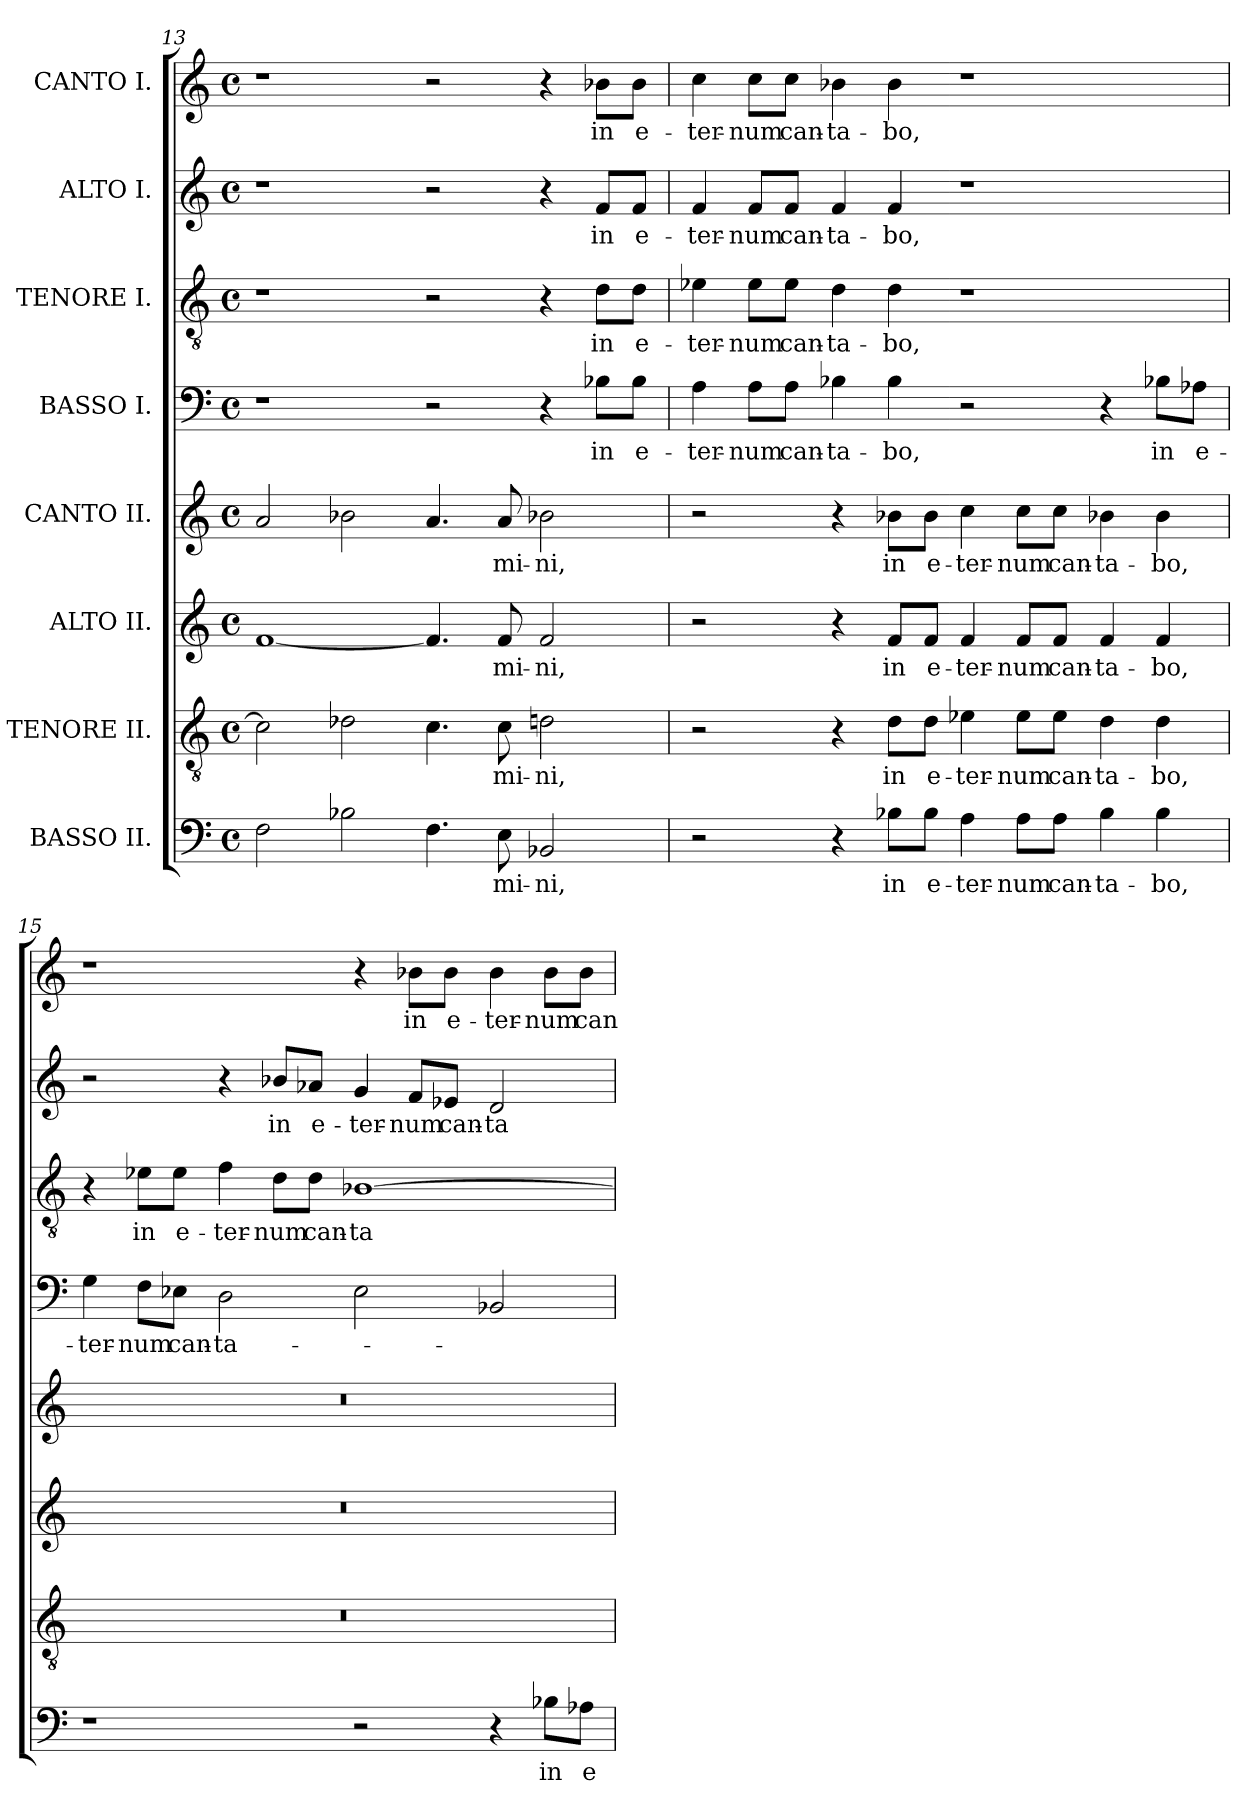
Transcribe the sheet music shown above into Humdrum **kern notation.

**kern	**text	**kern	**text	**kern	**text	**kern	**text	**kern	**text	**kern	**text	**kern	**text	**kern	**text
*part8	*part8	*part7	*part7	*part6	*part6	*part5	*part5	*part4	*part4	*part3	*part3	*part2	*part2	*part1	*part1
*staff8	*staff8	*staff7	*staff7	*staff6	*staff6	*staff5	*staff5	*staff4	*staff4	*staff3	*staff3	*staff2	*staff2	*staff1	*staff1
*I"BASSO II.	*	*I"TENORE II.	*	*I"ALTO II.	*	*I"CANTO II.	*	*I"BASSO I.	*	*I"TENORE I.	*	*I"ALTO I.	*	*I"CANTO I.	*
*clefF4	*	*clefGv2	*	*clefG2	*	*clefG2	*	*clefF4	*	*clefGv2	*	*clefG2	*	*clefG2	*
*k[]	*	*k[]	*	*k[]	*	*k[]	*	*k[]	*	*k[]	*	*k[]	*	*k[]	*
*M4/2	*	*M4/2	*	*M4/2	*	*M4/2	*	*M4/2	*	*M4/2	*	*M4/2	*	*M4/2	*
*met(c)	*	*met(c)	*	*met(c)	*	*met(c)	*	*met(c)	*	*met(c)	*	*met(c)	*	*met(c)	*
=13	=13	=13	=13	=13	=13	=13	=13	=13	=13	=13	=13	=13	=13	=13	=13
2F\	.	2c\]	.	[1f	.	2a/	.	1r	.	1r	.	1r	.	1r	.
2B-X\	.	2d-X\	.	.	.	2b-X\	.	.	.	.	.	.	.	.	.
4.F\	.	4.c\	.	4.f/]	.	4.a/	.	2r	.	2r	.	2r	.	2r	.
!	!LO:LY:b	!	!LO:LY:b	!	!LO:LY:b	!	!LO:LY:b	!	!	!	!	!	!	!	!
8E\	-mi-	8c\	-mi-	8f/	mi-	8a/	mi-	.	.	.	.	.	.	.	.
!	!LO:LY:b	!	!LO:LY:b	!	!LO:LY:b	!	!LO:LY:b	!	!	!	!	!	!	!	!
2BB-X/	-ni,	2dn\	-ni,	2f/	-ni,	2b-X\	-ni,	4r	.	4r	.	4r	.	4r	.
!	!	!	!	!	!	!	!	!	!LO:LY:b	!	!LO:LY:b	!	!LO:LY:b	!	!LO:LY:b
.	.	.	.	.	.	.	.	8B-X\L	in	8d\L	in	8f/L	in	8b-X\L	in
!	!	!	!	!	!	!	!	!	!LO:LY:b	!	!LO:LY:b	!	!LO:LY:b	!	!LO:LY:b
.	.	.	.	.	.	.	.	8B-\J	e-	8d\J	e-	8f/J	e-	8b-\J	e-
!!LO:PB:g=z
=14	=14	=14	=14	=14	=14	=14	=14	=14	=14	=14	=14	=14	=14	=14	=14
!	!	!	!	!	!	!	!	!	!LO:LY:b	!	!LO:LY:b	!	!LO:LY:b	!	!LO:LY:b
2r	.	2r	.	2r	.	2r	.	4A\	-ter-	4e-X\	-ter-	4f/	-ter-	4cc\	-ter-
!	!	!	!	!	!	!	!	!	!LO:LY:b	!	!LO:LY:b	!	!LO:LY:b	!	!LO:LY:b
.	.	.	.	.	.	.	.	8A\L	-num	8e-\L	-num	8f/L	-num	8cc\L	-num
!	!	!	!	!	!	!	!	!	!LO:LY:b	!	!LO:LY:b	!	!LO:LY:b	!	!LO:LY:b
.	.	.	.	.	.	.	.	8A\J	can-	8e-\J	can-	8f/J	can-	8cc\J	can-
!	!	!	!	!	!	!	!	!	!LO:LY:b	!	!LO:LY:b	!	!LO:LY:b	!	!LO:LY:b
4r	.	4r	.	4r	.	4r	.	4B-X\	-ta-	4d\	-ta-	4f/	-ta-	4b-X\	-ta-
!	!LO:LY:b	!	!LO:LY:b	!	!LO:LY:b	!	!LO:LY:b	!	!LO:LY:b	!	!LO:LY:b	!	!LO:LY:b	!	!LO:LY:b
8B-X\L	in	8d\L	in	8f/L	in	8b-X\L	in	4B-\	-bo,	4d\	-bo,	4f/	-bo,	4b-\	-bo,
!	!LO:LY:b	!	!LO:LY:b	!	!LO:LY:b	!	!LO:LY:b	!	!	!	!	!	!	!	!
8B-\J	e-	8d\J	e-	8f/J	e-	8b-\J	e-	.	.	.	.	.	.	.	.
!	!LO:LY:b	!	!LO:LY:b	!	!LO:LY:b	!	!LO:LY:b	!	!	!	!	!	!	!	!
4A\	-ter-	4e-X\	-ter-	4f/	-ter-	4cc\	-ter-	2r	.	1r	.	1r	.	1r	.
!	!LO:LY:b	!	!LO:LY:b	!	!LO:LY:b	!	!LO:LY:b	!	!	!	!	!	!	!	!
8A\L	-num	8e-\L	-num	8f/L	-num	8cc\L	-num	.	.	.	.	.	.	.	.
!	!LO:LY:b	!	!LO:LY:b	!	!LO:LY:b	!	!LO:LY:b	!	!	!	!	!	!	!	!
8A\J	can-	8e-\J	can-	8f/J	can-	8cc\J	can-	.	.	.	.	.	.	.	.
!	!LO:LY:b	!	!LO:LY:b	!	!LO:LY:b	!	!LO:LY:b	!	!	!	!	!	!	!	!
4B-\	-ta-	4d\	-ta-	4f/	-ta-	4b-X\	-ta-	4r	.	.	.	.	.	.	.
!	!LO:LY:b	!	!LO:LY:b	!	!LO:LY:b	!	!LO:LY:b	!	!LO:LY:b	!	!	!	!	!	!
4B-\	-bo,	4d\	-bo,	4f/	-bo,	4b-\	-bo,	8B-X\L	in	.	.	.	.	.	.
!	!	!	!	!	!	!	!	!	!LO:LY:b	!	!	!	!	!	!
.	.	.	.	.	.	.	.	8A-X\J	e-	.	.	.	.	.	.
=15	=15	=15	=15	=15	=15	=15	=15	=15	=15	=15	=15	=15	=15	=15	=15
!	!	!	!	!	!	!	!	!	!LO:LY:b	!	!	!	!	!	!
1r	.	0r	.	0r	.	0r	.	4G\	ter-	4r	.	2r	.	1r	.
!	!	!	!	!	!	!	!	!	!LO:LY:b	!	!LO:LY:b	!	!	!	!
.	.	.	.	.	.	.	.	8F\L	-num	8e-X\L	in	.	.	.	.
!	!	!	!	!	!	!	!	!	!LO:LY:b	!	!LO:LY:b	!	!	!	!
.	.	.	.	.	.	.	.	8E-X\J	can-	8e-\J	e-	.	.	.	.
!	!	!	!	!	!	!	!	!	!LO:LY:b	!	!LO:LY:b	!	!	!	!
.	.	.	.	.	.	.	.	2D\	-ta-	4f\	-ter-	4r	.	.	.
!	!	!	!	!	!	!	!	!	!	!	!LO:LY:b	!	!LO:LY:b	!	!
.	.	.	.	.	.	.	.	.	.	8d\L	-num	8b-X/L	in	.	.
!	!	!	!	!	!	!	!	!	!	!	!LO:LY:b	!	!LO:LY:b	!	!
.	.	.	.	.	.	.	.	.	.	8d\J	can-	8a-X/J	e-	.	.
!	!	!	!	!	!	!	!	!	!	!	!LO:LY:b	!	!LO:LY:b	!	!
2r	.	.	.	.	.	.	.	2E-\	.	[1B-X	-ta-	4g/	-ter-	4r	.
!	!	!	!	!	!	!	!	!	!	!	!	!	!LO:LY:b	!	!LO:LY:b
.	.	.	.	.	.	.	.	.	.	.	.	8f/L	-num	8b-X\L	in
!	!	!	!	!	!	!	!	!	!	!	!	!	!LO:LY:b	!	!LO:LY:b
.	.	.	.	.	.	.	.	.	.	.	.	8e-X/J	can-	8b-\J	e-
!	!	!	!	!	!	!	!	!	!	!	!	!	!LO:LY:b	!	!LO:LY:b
4r	.	.	.	.	.	.	.	2BB-X/	.	.	.	2d/	-ta-	4b-\	-ter-
!	!LO:LY:b	!	!	!	!	!	!	!	!	!	!	!	!	!	!LO:LY:b
8B-X\L	in	.	.	.	.	.	.	.	.	.	.	.	.	8b-\L	-num
!	!LO:LY:b	!	!	!	!	!	!	!	!	!	!	!	!	!	!LO:LY:b
8A-X\J	e-	.	.	.	.	.	.	.	.	.	.	.	.	8b-\J	can-
=	=	=	=	=	=	=	=	=	=	=	=	=	=	=	=
*-	*-	*-	*-	*-	*-	*-	*-	*-	*-	*-	*-	*-	*-	*-	*-
